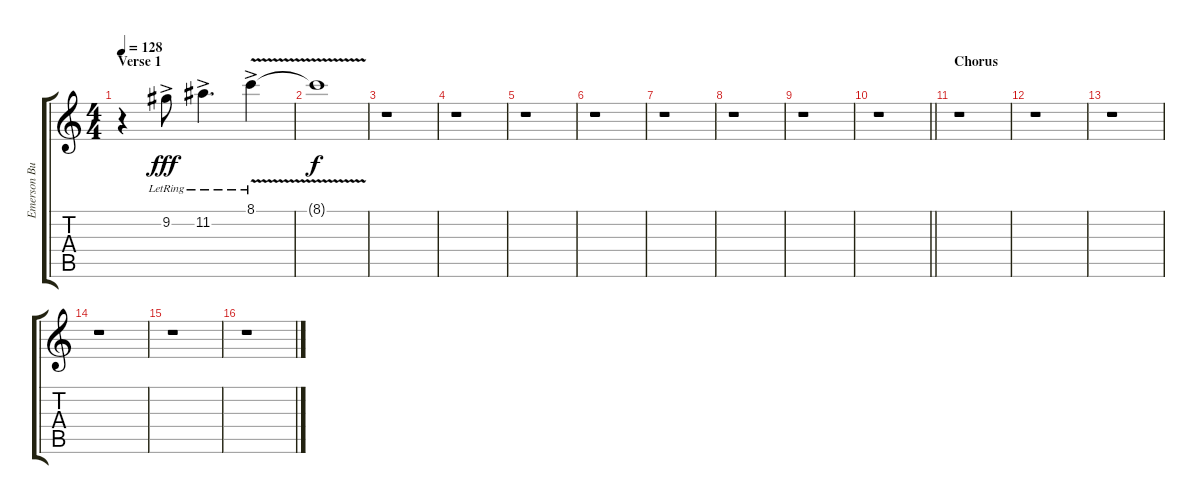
\track ("Emerson Burton (Keyboard)" "Emerson Bu") {instrument electricguitarclean}
\staff {score tabs}
\tuning (E4 B3 G3 D3 A2 E2) {hide}
\ts (4 4)
\section ("" "Verse 1")
\tempo 128
\clef g2
\ks c
r.4{dy fff} 9.2{ac lr}.8 11.2{ac lr}.4{d} 8.1{v ac lr}.4 |
8.1{t}.1{dy f} |
r.1 |
r.1 |
r.1 |
r.1 |
r.1 |
r.1 |
r.1 |
\barLineRight lightlight
r.1 |
\section ("" "Chorus")
r.1 |
r.1 |
r.1 |
r.1 |
r.1 |
r.1
